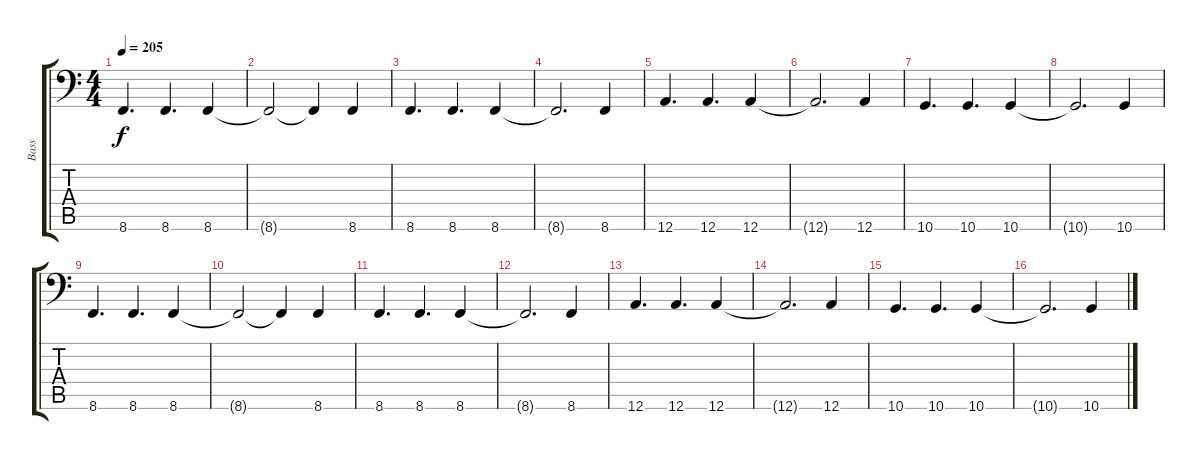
\track ("Bass" "Bass") {instrument electricbasspick}
\staff {score tabs}
\tuning (B2 Gb2 D2 A1 E1 A0) {hide}
\ts (4 4)
\tempo 205
\clef f4
\ks c
8.6.4{d dy f} 8.6.4{d} 8.6.4 |
8.6{t}.2 8.6{t}.4 8.6.4 |
8.6.4{d} 8.6.4{d} 8.6.4 |
8.6{t}.2{d} 8.6.4 |
12.6.4{d} 12.6.4{d} 12.6.4 |
12.6{t}.2{d} 12.6.4 |
10.6.4{d} 10.6.4{d} 10.6.4 |
10.6{t}.2{d} 10.6.4 |
8.6.4{d} 8.6.4{d} 8.6.4 |
8.6{t}.2 8.6{t}.4 8.6.4 |
8.6.4{d} 8.6.4{d} 8.6.4 |
8.6{t}.2{d} 8.6.4 |
12.6.4{d} 12.6.4{d} 12.6.4 |
12.6{t}.2{d} 12.6.4 |
10.6.4{d} 10.6.4{d} 10.6.4 |
10.6{t}.2{d} 10.6.4
